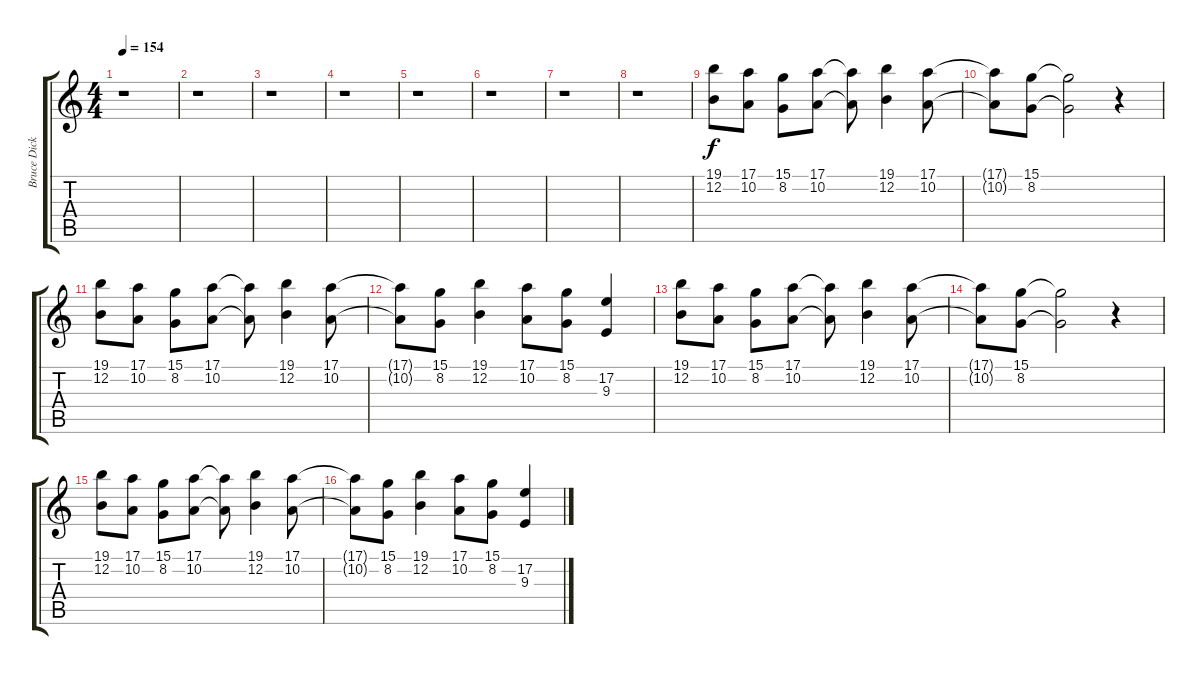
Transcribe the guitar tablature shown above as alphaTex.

\track ("Bruce Dickinson" "Bruce Dick") {instrument lead6voice}
\staff {score tabs}
\tuning (E4 B3 G3 D3 A2 E2) {hide}
\ts (4 4)
\tempo 154
\clef g2
\ks c
r.1{dy f} |
r.1 |
r.1 |
r.1 |
r.1 |
r.1 |
r.1 |
r.1 |
(19.1 12.2).8 (17.1 10.2).8 (15.1 8.2).8 (17.1 10.2).8 (17.1{t} 10.2{t}).8 (19.1 12.2).4 (17.1 10.2).8 |
(17.1{t} 10.2{t}).8 (15.1 8.2).8 (15.1{t} 8.2{t}).2 r.4 |
(19.1 12.2).8 (17.1 10.2).8 (15.1 8.2).8 (17.1 10.2).8 (17.1{t} 10.2{t}).8 (19.1 12.2).4 (17.1 10.2).8 |
(17.1{t} 10.2{t}).8 (15.1 8.2).8 (19.1 12.2).4 (17.1 10.2).8 (15.1 8.2).8 (17.2 9.3).4 |
(19.1 12.2).8 (17.1 10.2).8 (15.1 8.2).8 (17.1 10.2).8 (17.1{t} 10.2{t}).8 (19.1 12.2).4 (17.1 10.2).8 |
(17.1{t} 10.2{t}).8 (15.1 8.2).8 (15.1{t} 8.2{t}).2 r.4 |
(19.1 12.2).8 (17.1 10.2).8 (15.1 8.2).8 (17.1 10.2).8 (17.1{t} 10.2{t}).8 (19.1 12.2).4 (17.1 10.2).8 |
(17.1{t} 10.2{t}).8 (15.1 8.2).8 (19.1 12.2).4 (17.1 10.2).8 (15.1 8.2).8 (17.2 9.3).4
